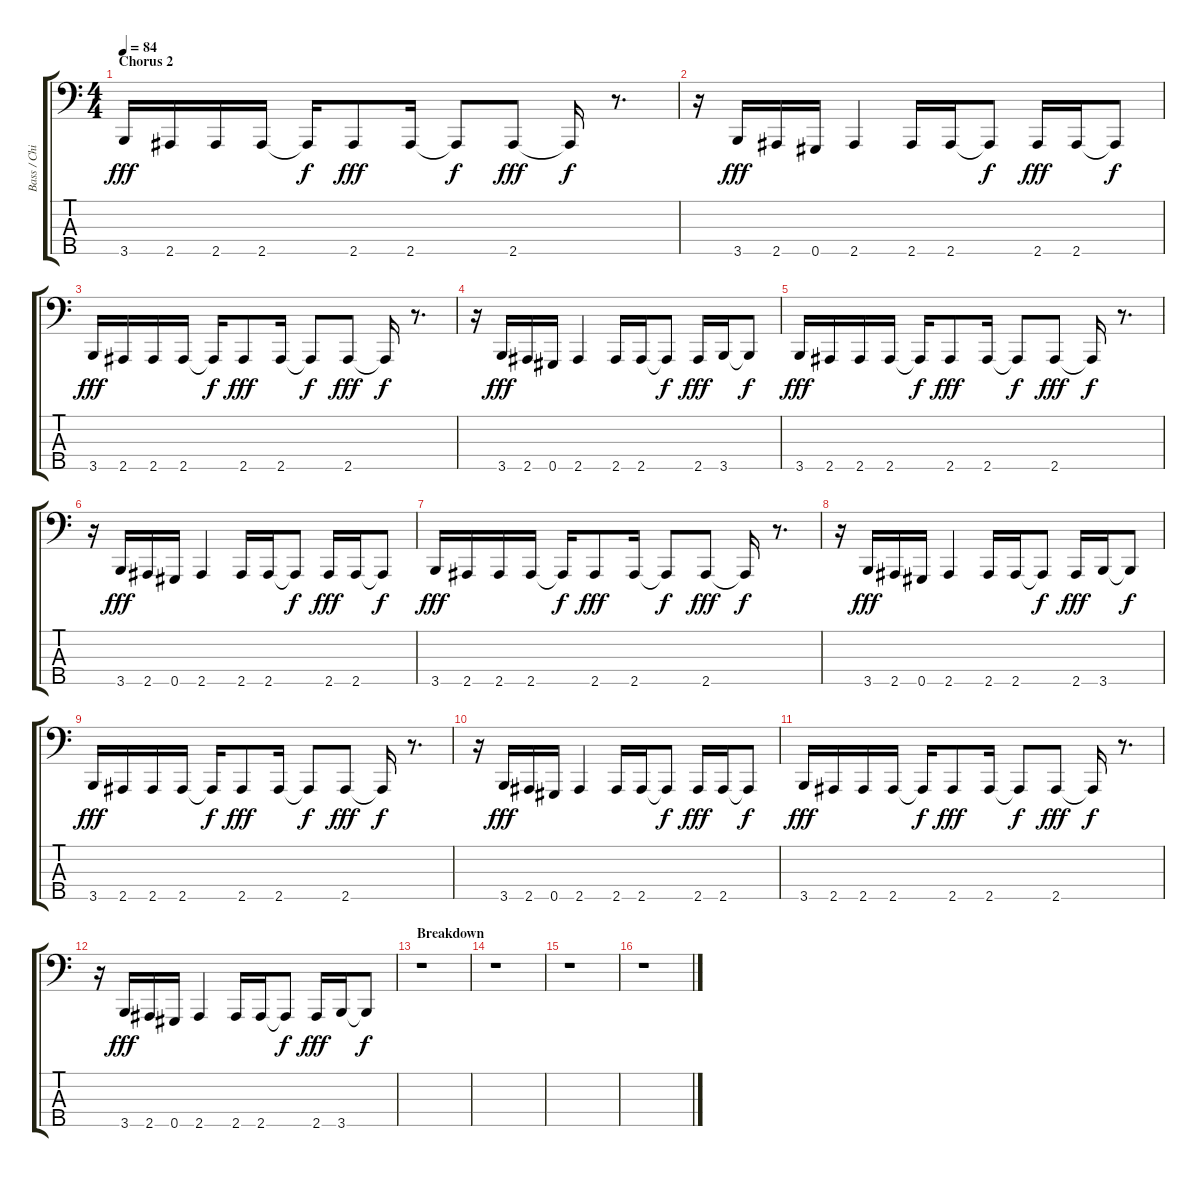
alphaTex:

\track ("Bass / Chi Cheng" "Bass / Chi") {instrument electricbassfinger}
\staff {score tabs}
\tuning (Gb2 Db2 Ab1 Eb1 Ab0) {hide}
\ts (4 4)
\section ("" "Chorus 2")
\tempo 84
\clef f4
\ks c
3.5.16{dy fff} 2.5.16 2.5.16 2.5.16 2.5{t}.16{dy f} 2.5.8{dy fff} 2.5.16 2.5{t}.8{dy f} 2.5.8{dy fff} 2.5{t}.16{dy f} r.8{d} |
r.16 3.5.16{dy fff} 2.5.16 0.5.16 2.5.4 2.5.16 2.5.16 2.5{t}.8{dy f} 2.5.16{dy fff} 2.5.16 2.5{t}.8{dy f} |
3.5.16{dy fff} 2.5.16 2.5.16 2.5.16 2.5{t}.16{dy f} 2.5.8{dy fff} 2.5.16 2.5{t}.8{dy f} 2.5.8{dy fff} 2.5{t}.16{dy f} r.8{d} |
r.16 3.5.16{dy fff} 2.5.16 0.5.16 2.5.4 2.5.16 2.5.16 2.5{t}.8{dy f} 2.5.16{dy fff} 3.5.16 3.5{t}.8{dy f} |
3.5.16{dy fff} 2.5.16 2.5.16 2.5.16 2.5{t}.16{dy f} 2.5.8{dy fff} 2.5.16 2.5{t}.8{dy f} 2.5.8{dy fff} 2.5{t}.16{dy f} r.8{d} |
r.16 3.5.16{dy fff} 2.5.16 0.5.16 2.5.4 2.5.16 2.5.16 2.5{t}.8{dy f} 2.5.16{dy fff} 2.5.16 2.5{t}.8{dy f} |
3.5.16{dy fff} 2.5.16 2.5.16 2.5.16 2.5{t}.16{dy f} 2.5.8{dy fff} 2.5.16 2.5{t}.8{dy f} 2.5.8{dy fff} 2.5{t}.16{dy f} r.8{d} |
r.16 3.5.16{dy fff} 2.5.16 0.5.16 2.5.4 2.5.16 2.5.16 2.5{t}.8{dy f} 2.5.16{dy fff} 3.5.16 3.5{t}.8{dy f} |
3.5.16{dy fff} 2.5.16 2.5.16 2.5.16 2.5{t}.16{dy f} 2.5.8{dy fff} 2.5.16 2.5{t}.8{dy f} 2.5.8{dy fff} 2.5{t}.16{dy f} r.8{d} |
r.16 3.5.16{dy fff} 2.5.16 0.5.16 2.5.4 2.5.16 2.5.16 2.5{t}.8{dy f} 2.5.16{dy fff} 2.5.16 2.5{t}.8{dy f} |
3.5.16{dy fff} 2.5.16 2.5.16 2.5.16 2.5{t}.16{dy f} 2.5.8{dy fff} 2.5.16 2.5{t}.8{dy f} 2.5.8{dy fff} 2.5{t}.16{dy f} r.8{d} |
r.16 3.5.16{dy fff} 2.5.16 0.5.16 2.5.4 2.5.16 2.5.16 2.5{t}.8{dy f} 2.5.16{dy fff} 3.5.16 3.5{t}.8{dy f} |
\section ("" "Breakdown")
r.1 |
r.1 |
r.1 |
r.1
